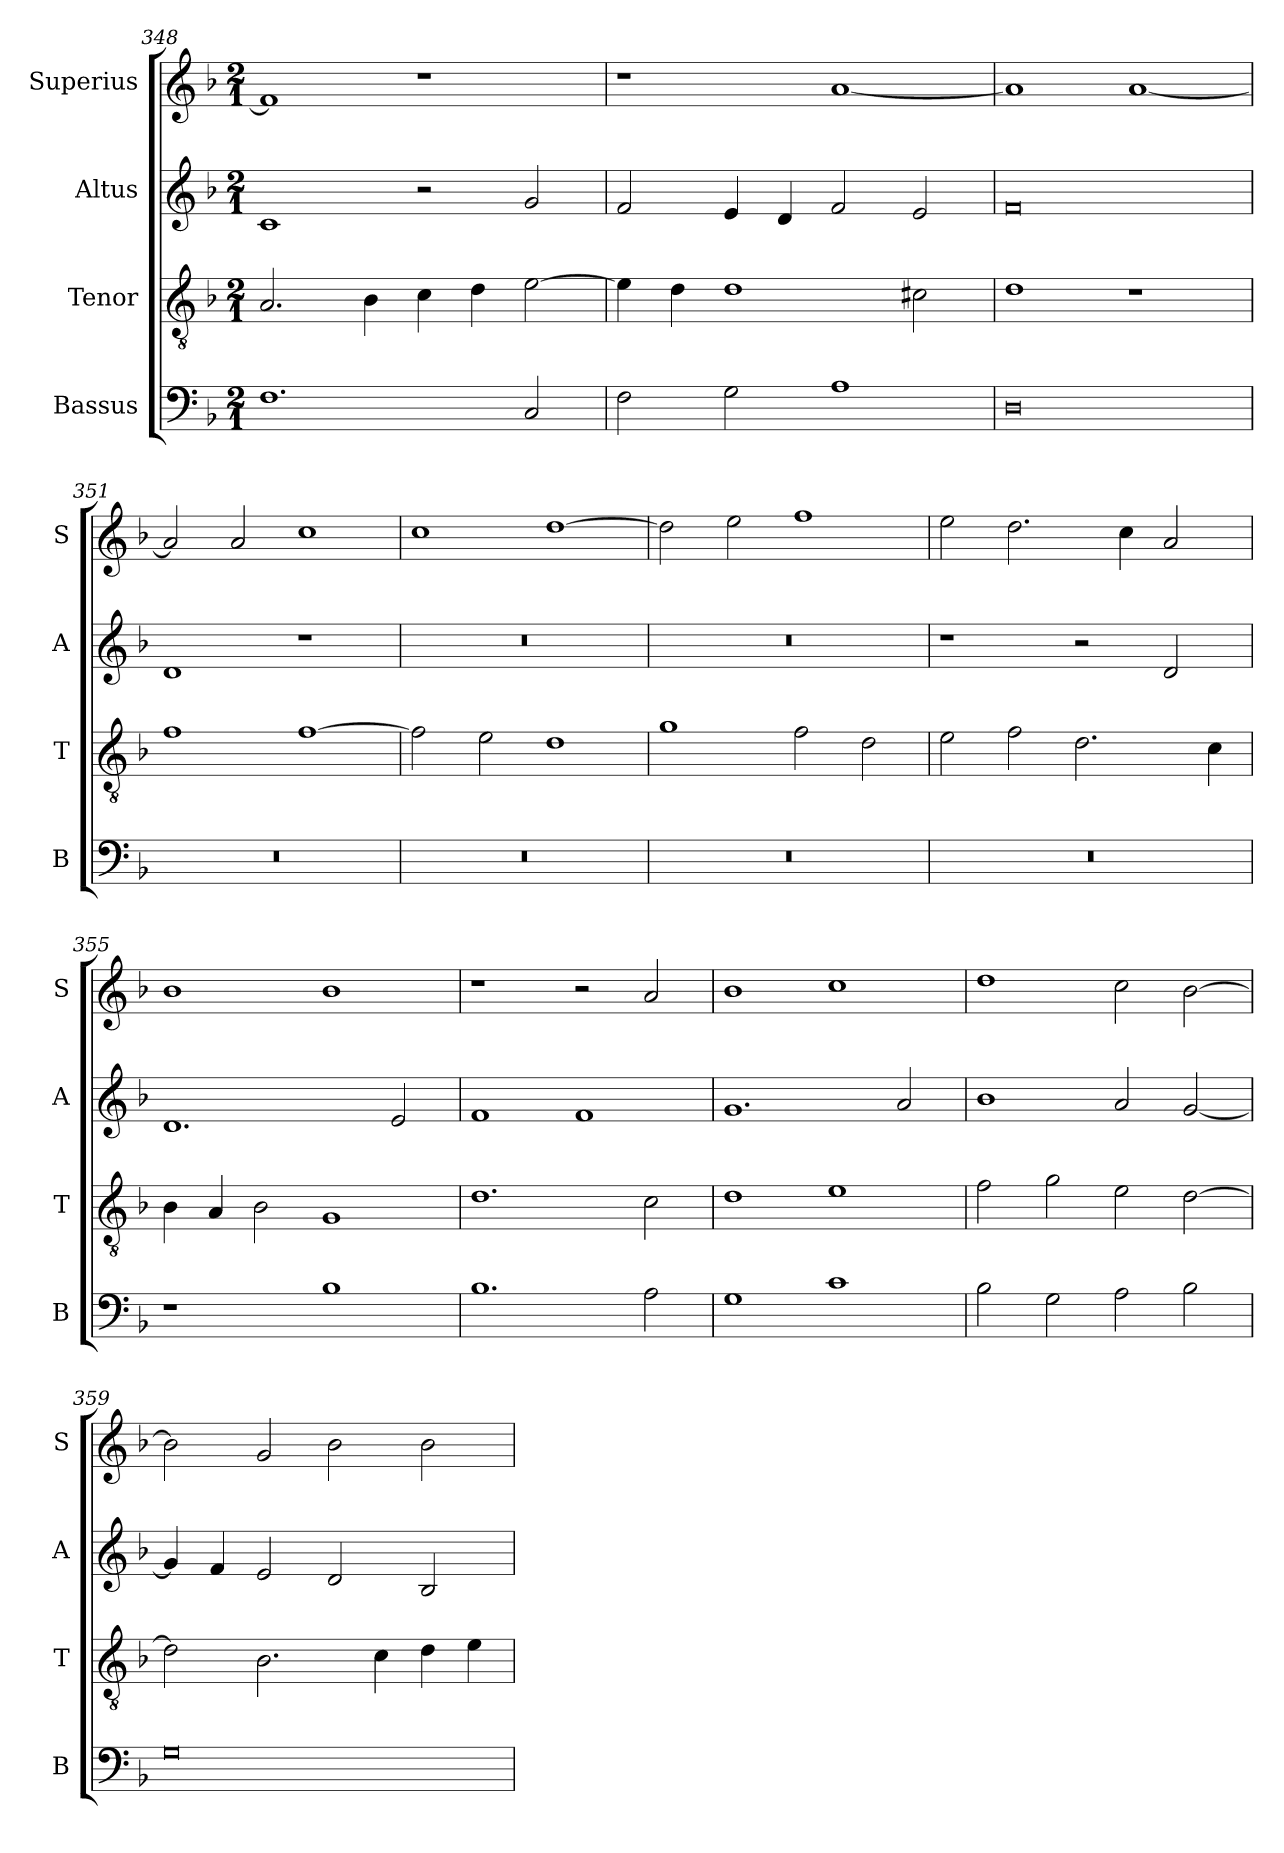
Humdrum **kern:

**kern	**kern	**kern	**kern
*part4	*part3	*part2	*part1
*staff4	*staff3	*staff2	*staff1
*I"Bassus	*I"Tenor	*I"Altus	*I"Superius
*I'B	*I'T	*I'A	*I'S
*clefF4	*clefGv2	*clefG2	*clefG2
*k[b-]	*k[b-]	*k[b-]	*k[b-]
*F:	*F:	*F:	*F:
*M2/1	*M2/1	*M2/1	*M2/1
=348	=348	=348	=348
1.F	2.A	1c	1f]
.	4B-	.	.
.	4c	2r	1r
.	4d	.	.
2C	[2e	2g	.
=349	=349	=349	=349
2F	4e]	2f	1r
.	4d	.	.
2G	1d	4e	.
.	.	4d	.
1A	.	2f	[1a
.	2c#X	2e	.
=350	=350	=350	=350
0D	1d	0f	1a]
.	1r	.	[1a
=351	=351	=351	=351
0r	1f	1d	2a]
.	.	.	2a
.	[1f	1r	1cc
=352	=352	=352	=352
0r	2f]	0r	1cc
.	2e	.	.
.	1d	.	[1dd
=353	=353	=353	=353
0r	1g	0r	2dd]
.	.	.	2ee
.	2f	.	1ff
.	2d	.	.
=354	=354	=354	=354
0r	2e	1r	2ee
.	2f	.	2.dd
.	2.d	2r	.
.	.	.	4cc
.	.	2d	2a
.	4c	.	.
=355	=355	=355	=355
1r	4B-	1.d	1b-
.	4A	.	.
.	2B-	.	.
1B-	1G	.	1b-
.	.	2e	.
=356	=356	=356	=356
1.B-	1.d	1f	1r
.	.	1f	2r
2A	2c	.	2a
=357	=357	=357	=357
1G	1d	1.g	1b-
1c	1e	.	1cc
.	.	2a	.
=358	=358	=358	=358
2B-	2f	1b-	1dd
2G	2g	.	.
2A	2e	2a	2cc
2B-	[2d	[2g	[2b-
=359	=359	=359	=359
0G	2d]	4g]	2b-]
.	.	4f	.
.	2.B-	2e	2g
.	.	2d	2b-
.	4c	.	.
.	4d	2B-	2b-
.	4e	.	.
=	=	=	=
*-	*-	*-	*-
